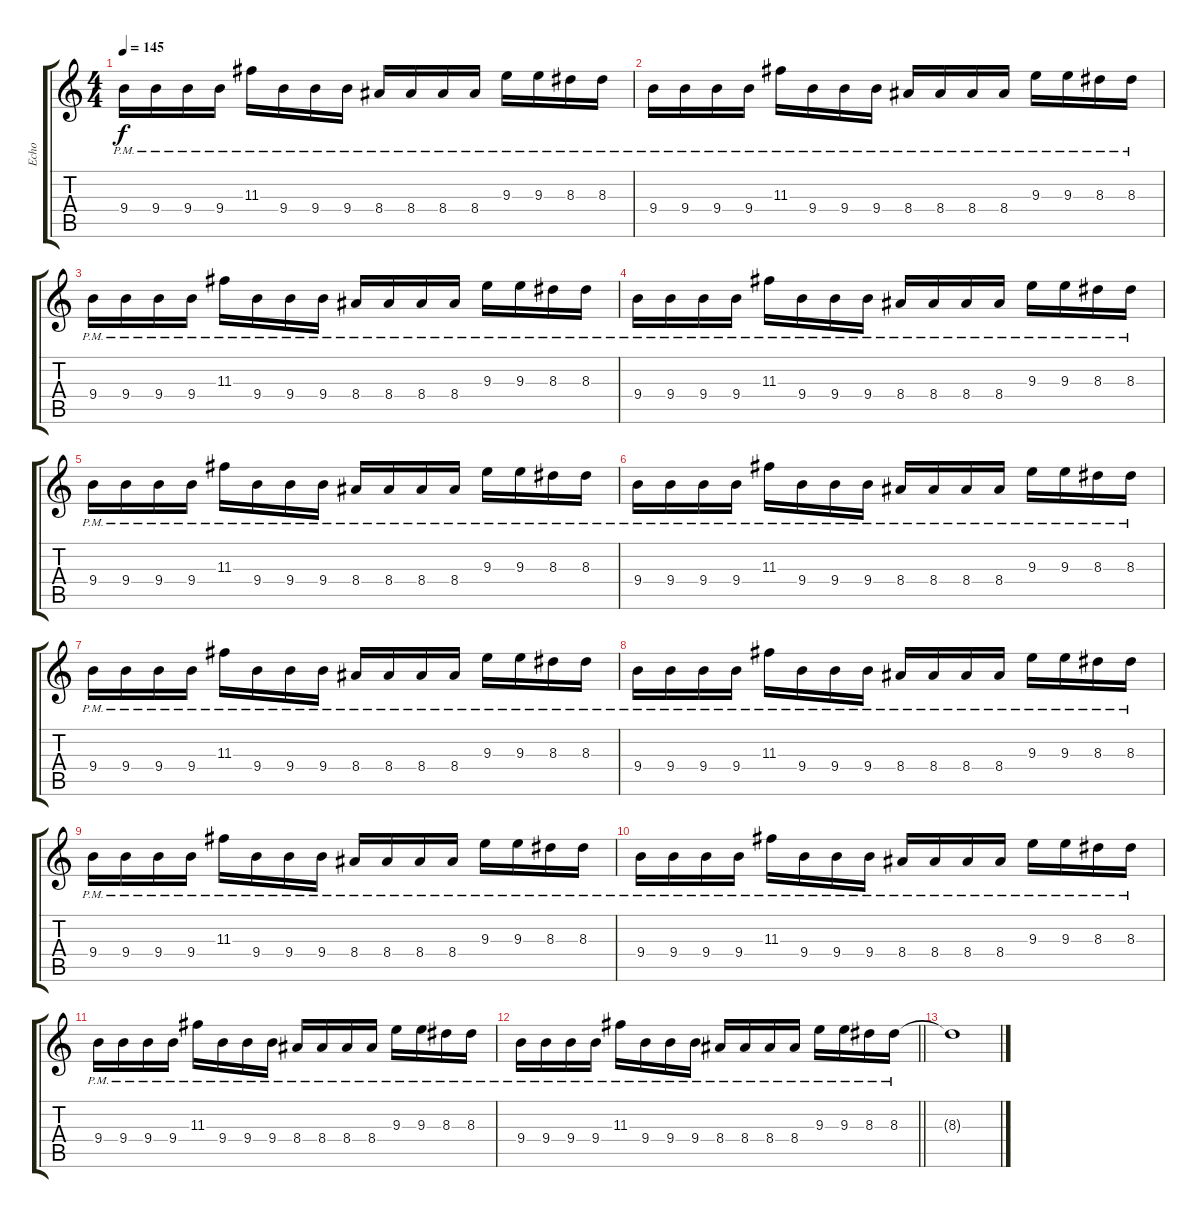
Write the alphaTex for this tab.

\track ("Echo" "Echo") {instrument overdrivenguitar}
\staff {score tabs}
\tuning (E4 B3 G3 D3 A2 E2) {hide}
\ts (4 4)
\tempo 145
\clef g2
\ks c
9.4{pm}.16{dy f} 9.4{pm}.16 9.4{pm}.16 9.4{pm}.16 11.3{pm}.16 9.4{pm}.16 9.4{pm}.16 9.4{pm}.16 8.4{pm}.16 8.4{pm}.16 8.4{pm}.16 8.4{pm}.16 9.3{pm}.16 9.3{pm}.16 8.3{pm}.16 8.3{pm}.16 |
9.4{pm}.16 9.4{pm}.16 9.4{pm}.16 9.4{pm}.16 11.3{pm}.16 9.4{pm}.16 9.4{pm}.16 9.4{pm}.16 8.4{pm}.16 8.4{pm}.16 8.4{pm}.16 8.4{pm}.16 9.3{pm}.16 9.3{pm}.16 8.3{pm}.16 8.3{pm}.16 |
9.4{pm}.16 9.4{pm}.16 9.4{pm}.16 9.4{pm}.16 11.3{pm}.16 9.4{pm}.16 9.4{pm}.16 9.4{pm}.16 8.4{pm}.16 8.4{pm}.16 8.4{pm}.16 8.4{pm}.16 9.3{pm}.16 9.3{pm}.16 8.3{pm}.16 8.3{pm}.16 |
9.4{pm}.16 9.4{pm}.16 9.4{pm}.16 9.4{pm}.16 11.3{pm}.16 9.4{pm}.16 9.4{pm}.16 9.4{pm}.16 8.4{pm}.16 8.4{pm}.16 8.4{pm}.16 8.4{pm}.16 9.3{pm}.16 9.3{pm}.16 8.3{pm}.16 8.3{pm}.16 |
9.4{pm}.16 9.4{pm}.16 9.4{pm}.16 9.4{pm}.16 11.3{pm}.16 9.4{pm}.16 9.4{pm}.16 9.4{pm}.16 8.4{pm}.16 8.4{pm}.16 8.4{pm}.16 8.4{pm}.16 9.3{pm}.16 9.3{pm}.16 8.3{pm}.16 8.3{pm}.16 |
9.4{pm}.16 9.4{pm}.16 9.4{pm}.16 9.4{pm}.16 11.3{pm}.16 9.4{pm}.16 9.4{pm}.16 9.4{pm}.16 8.4{pm}.16 8.4{pm}.16 8.4{pm}.16 8.4{pm}.16 9.3{pm}.16 9.3{pm}.16 8.3{pm}.16 8.3{pm}.16 |
9.4{pm}.16 9.4{pm}.16 9.4{pm}.16 9.4{pm}.16 11.3{pm}.16 9.4{pm}.16 9.4{pm}.16 9.4{pm}.16 8.4{pm}.16 8.4{pm}.16 8.4{pm}.16 8.4{pm}.16 9.3{pm}.16 9.3{pm}.16 8.3{pm}.16 8.3{pm}.16 |
9.4{pm}.16 9.4{pm}.16 9.4{pm}.16 9.4{pm}.16 11.3{pm}.16 9.4{pm}.16 9.4{pm}.16 9.4{pm}.16 8.4{pm}.16 8.4{pm}.16 8.4{pm}.16 8.4{pm}.16 9.3{pm}.16 9.3{pm}.16 8.3{pm}.16 8.3{pm}.16 |
9.4{pm}.16 9.4{pm}.16 9.4{pm}.16 9.4{pm}.16 11.3{pm}.16 9.4{pm}.16 9.4{pm}.16 9.4{pm}.16 8.4{pm}.16 8.4{pm}.16 8.4{pm}.16 8.4{pm}.16 9.3{pm}.16 9.3{pm}.16 8.3{pm}.16 8.3{pm}.16 |
9.4{pm}.16 9.4{pm}.16 9.4{pm}.16 9.4{pm}.16 11.3{pm}.16 9.4{pm}.16 9.4{pm}.16 9.4{pm}.16 8.4{pm}.16 8.4{pm}.16 8.4{pm}.16 8.4{pm}.16 9.3{pm}.16 9.3{pm}.16 8.3{pm}.16 8.3{pm}.16 |
9.4{pm}.16 9.4{pm}.16 9.4{pm}.16 9.4{pm}.16 11.3{pm}.16 9.4{pm}.16 9.4{pm}.16 9.4{pm}.16 8.4{pm}.16 8.4{pm}.16 8.4{pm}.16 8.4{pm}.16 9.3{pm}.16 9.3{pm}.16 8.3{pm}.16 8.3{pm}.16 |
\barLineRight lightlight
9.4{pm}.16 9.4{pm}.16 9.4{pm}.16 9.4{pm}.16 11.3{pm}.16 9.4{pm}.16 9.4{pm}.16 9.4{pm}.16 8.4{pm}.16 8.4{pm}.16 8.4{pm}.16 8.4{pm}.16 9.3{pm}.16 9.3{pm}.16 8.3{pm}.16 8.3{pm}.16 |
8.3{t}.1
